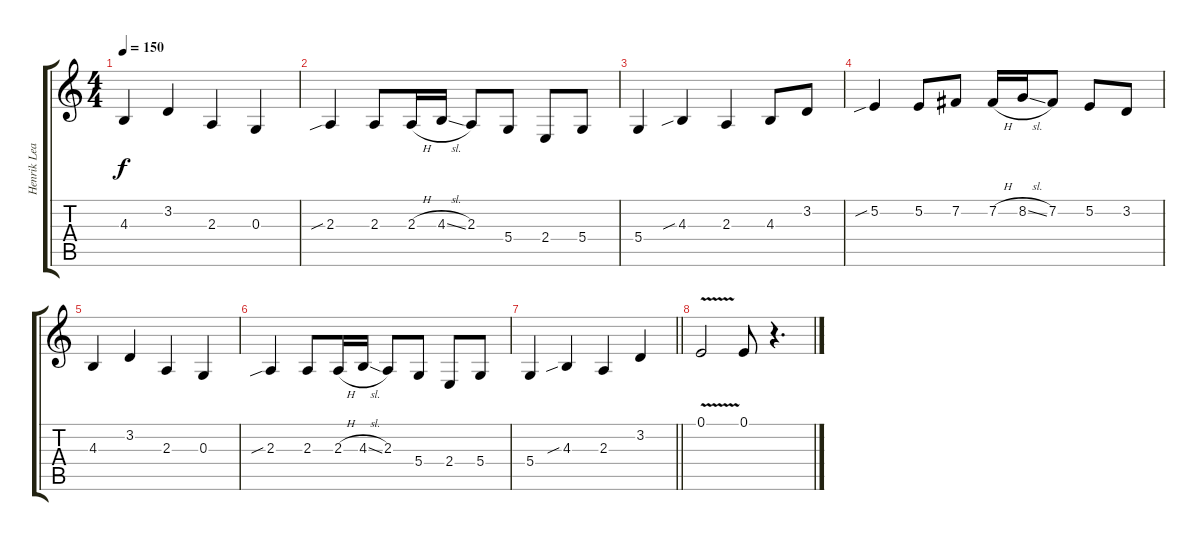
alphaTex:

\track ("Henrik Lead" "Henrik Lea") {instrument lead1square}
\staff {score tabs}
\tuning (E4 B3 G3 D3 A2 E2) {hide}
\ts (4 4)
\tempo 150
\clef g2
\ks c
4.3.4{dy f} 3.2.4 2.3.4 0.3.4 |
2.3{sib}.4 2.3.8 2.3{h}.16 4.3{sl}.16 2.3.8 5.4.8 2.4.8 5.4.8 |
5.4.4 4.3{sib}.4 2.3.4 4.3.8 3.2.8 |
5.2{sib}.4 5.2.8 7.2.8 7.2{h}.16 8.2{sl}.16 7.2.8 5.2.8 3.2.8 |
4.3.4 3.2.4 2.3.4 0.3.4 |
2.3{sib}.4 2.3.8 2.3{h}.16 4.3{sl}.16 2.3.8 5.4.8 2.4.8 5.4.8 |
\barLineRight lightlight
5.4.4 4.3{sib}.4 2.3.4 3.2.4 |
0.1{v}.2 0.1.8 r.4{d}
